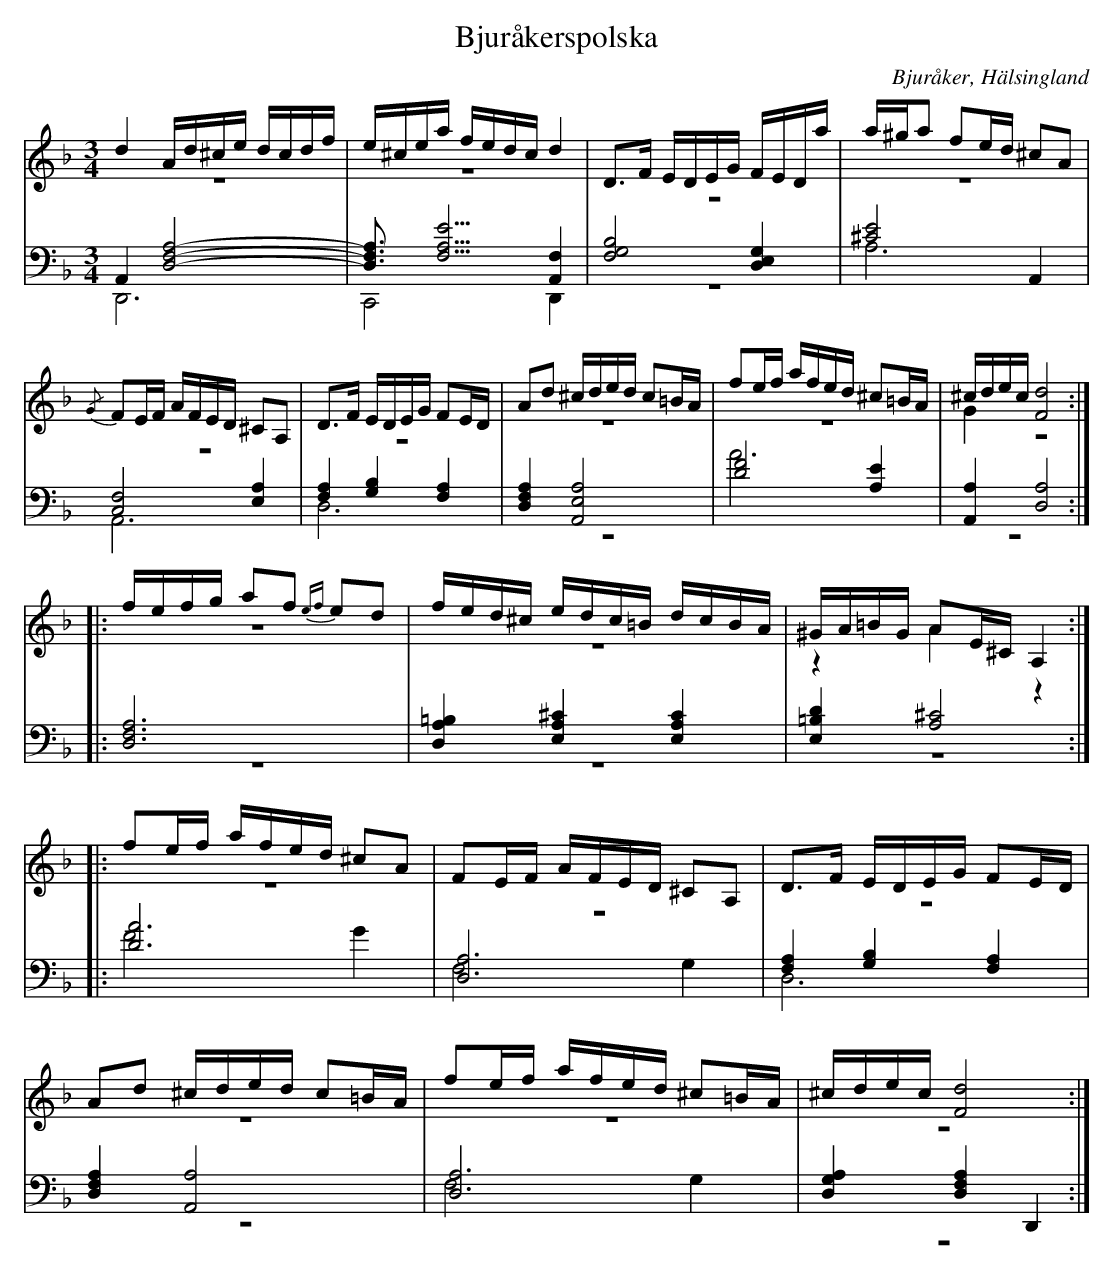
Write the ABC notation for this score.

X:1
T: Bjuråkerspolska
O: Bjuråker, Hälsingland
M: 3/4
L: 1/16
K: Dm
V:1
V:2 merge
V:3
V:4 merge
V:1
d4 Ad^ce dcdf |e^cea fedc d4|D2>F2 EDEG FEDa|a^ga2 f2ed ^c2A2|
{/G}F2EF AFED ^C2A,2|D2>F2 EDEG F2ED|A2d2 ^cded c2=BA|f2ef afed ^c2=BA|^cdec [F8d8]:|
|:fefg a2f2 {ef}e2d2 |fed^c edc=B dcBA|^GA=BG A2E^C A,4:|
|:f2ef afed ^c2A2|F2EF AFED ^C2A,2|D2>F2 EDEG F2ED|
A2d2 ^cded c2=BA|f2ef afed ^c2=BA|^cdec [F8d8]:|
V:2
z12|z12|z12|z12|
z12|z12|z12|z12|G4 z8:|
|:z12|z12|z4 A4 z4:|
|:z12|z12|z12|
z12|z12|z12:|
V:3 clef=bass
A,,4 [D,8F,8A,8]-|[D,3F,3A,3] [F,5A,5E5] [F,4A,,4]|[B,8F,8G,8] [D,4E,4G,4]|[^C8E8] A,,4|
[C,8F,8] [E,4A,4]|[F,4A,4] [G,4B,4] [F,4A,4]|[D,4F,4A,4] [A,,8E,8A,8]|[D8F8] [A,4E4]|[A,,4A,4] [D,8A,8]:|
|:[D,12F,12A,12]|[D,4A,4=B,4] [E,4A,4^C4] [E,4A,4C4]|[E,4=B,4D4] [A,8^C8]:|
|:[D12A12]|[D,12A,12]|[F,4A,4] [G,4B,4] [F,4A,4]|
[D,4F,4A,4] [A,,8A,8]|[D,12A,12]|[D,4G,4A,4] [D,4F,4A,4] D,,4:|
V:4 clef=bass
D,,12|C,,8 D,,4|z12|A,12|
A,,12|D,12|z12|A12|z12:|
|:z12|z12|z12:|
|:F8 G4|F,8 G,4|D,12|
z12|F,8 G,4|z12:|
